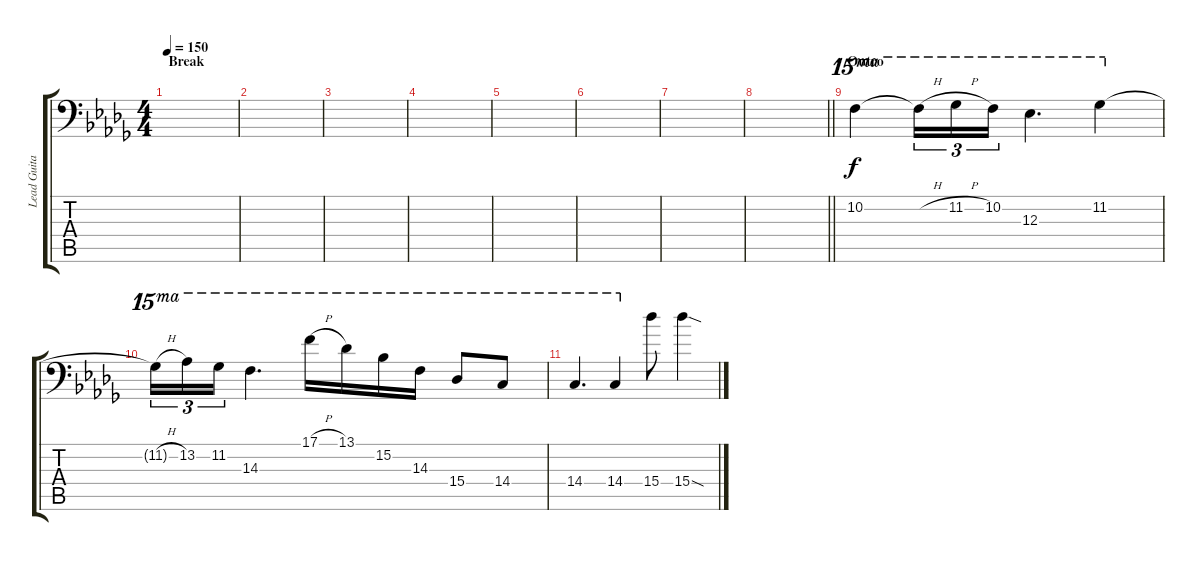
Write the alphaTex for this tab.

\track ("Lead Guitar 1" "Lead Guita") {instrument distortionguitar}
\staff {score tabs}
\tuning (C4 G3 Eb3 Bb2 F2 Bb1) {hide}
\ts (4 4)
\section ("" "Break")
\tempo 150
\clef f4
\ks bbminor
|
|
|
|
|
|
|
\barLineRight lightlight
|
\section ("" "Outro")
10.2.4{ot 15ma} 10.2{h t}.16{tu (3 2) ot 15ma} 11.2{h}.16{tu (3 2) ot 15ma} 10.2.16{tu (3 2) ot 15ma} 12.3.4{d ot 15ma} 11.2.4{ot 15ma} |
11.2{h t}.16{tu (3 2) ot 15ma} 13.2.16{tu (3 2) ot 15ma} 11.2.16{tu (3 2) ot 15ma} 14.3.4{d ot 15ma} 17.1{h}.16{ot 15ma} 13.1.16{ot 15ma} 15.2.16{ot 15ma} 14.3.16{ot 15ma} 15.4.8{ot 15ma} 14.4.8{ot 15ma} |
14.4.4{d ot 15ma} 14.4.4{ot 15ma} 15.4.8{volume 0} 15.4{sod}.4
